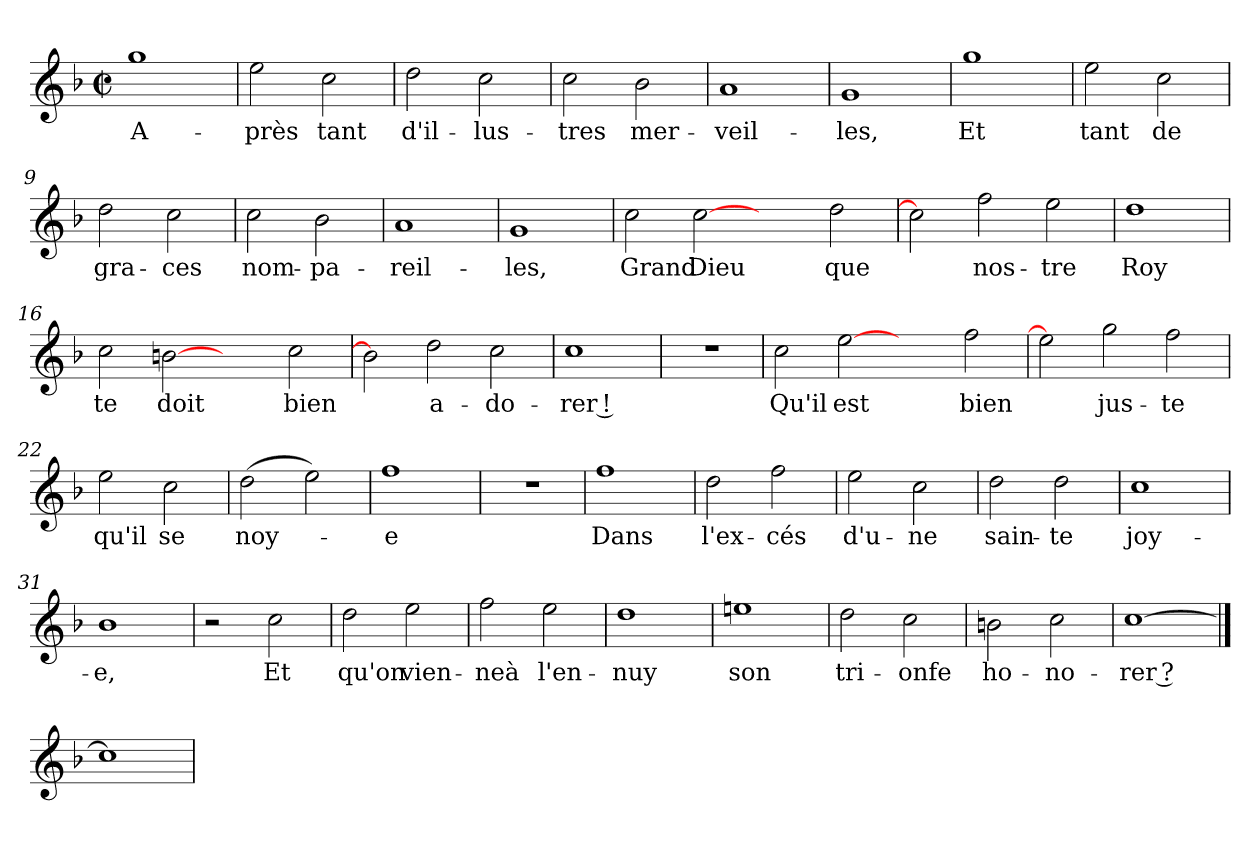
**kern	**text
*part1	*part1
*staff1	*staff1
*clefG2	*
*k[b-]	*
*F:	*
*M2/2	*
*met(c|)	*
=1	=1
1gg	A-
=2	=2
2ee\	-près
2cc\	tant
=3	=3
2dd\	d'il-
2cc\	-lus-
=4	=4
2cc\	-tres
2b-\	mer-
=5	=5
1a	-veil-
=6	=6
1g	-les,
=7	=7
1gg	Et
!!LO:LB:g=z
=8	=8
2ee\	tant
2cc\	de
=9	=9
2dd\	gra-
2cc\	-ces
=10	=10
2cc\	nom-
2b-\	-pa-
=11	=11
1a	-reil-
=12	=12
1g	-les,
=13	=13
2cc\	Grand
[2cc	Dieu
2ryy	.
2dd\	que
=14	=14
2cc]	.
2ff\	nos-
2ee\	-tre
!!LO:LB:g=z
=15	=15
1dd	Roy
=16	=16
2cc\	te
[2bn	doit
2ryy	.
2cc\	bien
=17	=17
2b]	.
2dd\	a-
2cc\	-do-
=18	=18
1cc	-rer !
=19	=19
1r	.
=20	=20
2cc\	Qu'il
[2ee	est
2ryy	.
2ff\	bien
!!LO:LB:g=z
=21	=21
2ee]	.
2gg\	jus-
2ff\	-te
=22	=22
2ee\	qu'il
2cc\	se
=23	=23
(>2dd\	noy-
2ee\)	.
=24	=24
1ff	-e
=25	=25
1r	.
=26	=26
1ff	Dans
=27	=27
2dd\	l'ex-
2ff\	-cés
=28	=28
2ee\	d'u-
2cc\	-ne
!!LO:LB:g=z
=29	=29
2dd\	sain-
2dd\	-te
=30	=30
1cc	joy-
=31	=31
1b-	-e,
=32	=32
2r	.
2cc\	Et
=33	=33
2dd\	qu'on
2ee\	vien-
=34	=34
2ff\	-neà
2ee\	l'en-
=35	=35
1dd	-nuy
=36	=36
1een	son
!!LO:LB:g=z
=37	=37
2dd\	tri-
2cc\	-onfe
=38	=38
2bn\	ho-
2cc\	-no-
=39	=39
[1cc	-rer ?
==40	==40
1cc]	.
=	=
*-	*-
